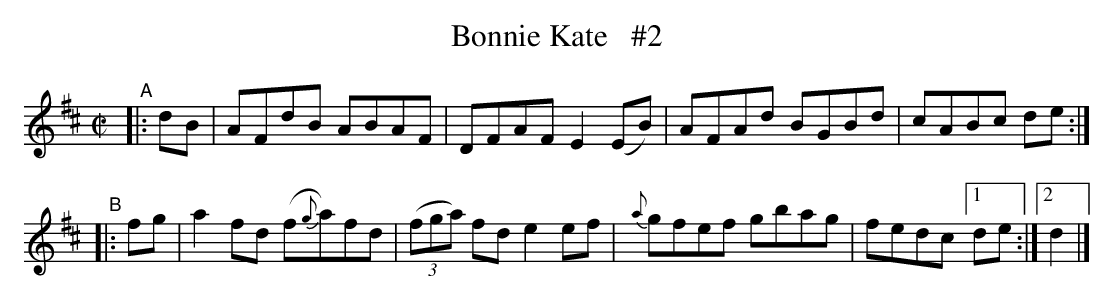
X:1
T: Bonnie Kate   #2
M: C|
L: 1/8
K: D
"^A"|: dB | AFdB ABAF | DFAF E2(EB) | AFAd BGBd | cABc de :|
"^B"|: fg | a2fd (f{g}a)fd | (3(fga) fd e2ef | {a}gfef gbag | fedc [1 de :|[2 d2 |]
